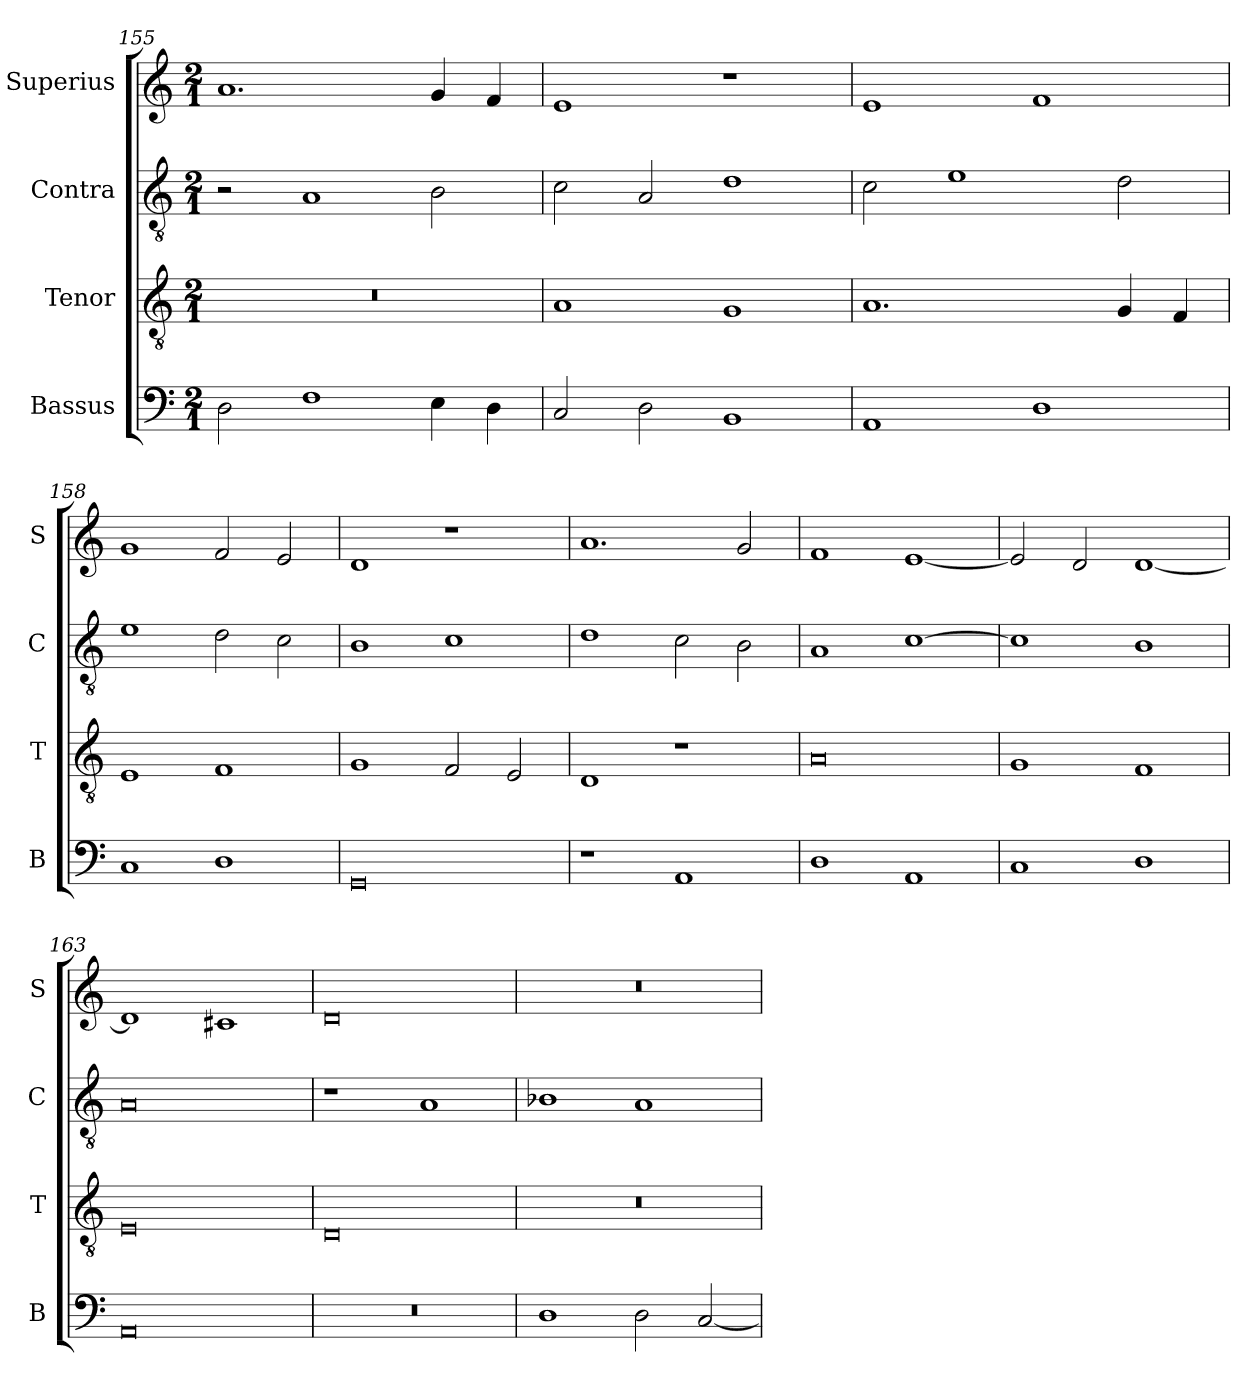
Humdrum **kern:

**kern	**kern	**kern	**kern
*part4	*part3	*part2	*part1
*staff4	*staff3	*staff2	*staff1
*I"Bassus	*I"Tenor	*I"Contra	*I"Superius
*I'B	*I'T	*I'C	*I'S
*clefF4	*clefGv2	*clefGv2	*clefG2
*k[]	*k[]	*k[]	*k[]
*M2/1	*M2/1	*M2/1	*M2/1
=155	=155	=155	=155
2D\	0r	2r	1.a
1F	.	1A	.
4E\	.	2B\	4g/
4D\	.	.	4f/
=156	=156	=156	=156
2C/	1A	2c\	1e
2D\	.	2A/	.
1BB	1G	1d	1r
=157	=157	=157	=157
1AA	1.A	2c\	1e
.	.	1e	.
1D	.	.	1f
.	4G/	2d\	.
.	4F/	.	.
=158	=158	=158	=158
1C	1E	1e	1g
1D	1F	2d\	2f/
.	.	2c\	2e/
=159	=159	=159	=159
0GG	1G	1B	1d
.	2F/	1c	1r
.	2E/	.	.
=160	=160	=160	=160
1r	1D	1d	1.a
1AA	1r	2c\	.
.	.	2B\	2g/
=161	=161	=161	=161
1D	0A	1A	1f
1AA	.	[1c	[1e
=162	=162	=162	=162
1C	1G	1c]	2e/]
.	.	.	2d/
1D	1F	1B	[1d
=163	=163	=163	=163
0AA	0E	0A	1d]
.	.	.	1c#X
=164	=164	=164	=164
0r	0D	1r	0d
.	.	1A	.
=165	=165	=165	=165
1D	0r	1B-X	0r
2D\	.	1A	.
[2C/	.	.	.
=	=	=	=
*-	*-	*-	*-
